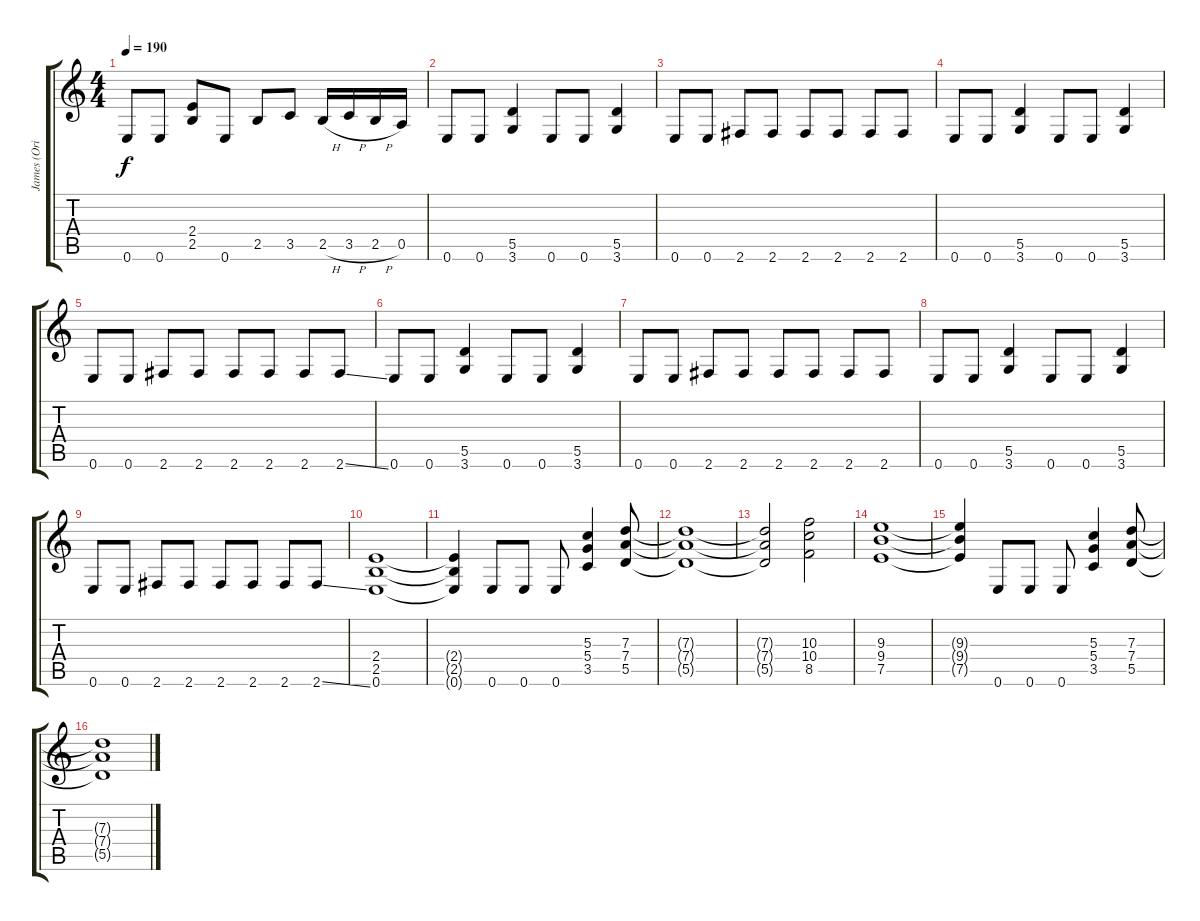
\track ("James (Original track) MUTE THIS!!!" "James (Ori") {instrument distortionguitar}
\staff {score tabs}
\tuning (E4 B3 G3 D3 A2 E2) {hide}
\ts (4 4)
\tempo 190
\clef g2
\ks c
0.6.8{dy f} 0.6.8 (2.4 2.5).8 0.6.8 2.5.8 3.5.8 2.5{h}.16 3.5{h}.16 2.5{h}.16 0.5.16 |
0.6.8 0.6.8 (5.5 3.6).4 0.6.8 0.6.8 (5.5 3.6).4 |
0.6.8 0.6.8 2.6.8 2.6.8 2.6.8 2.6.8 2.6.8 2.6.8 |
0.6.8 0.6.8 (5.5 3.6).4 0.6.8 0.6.8 (5.5 3.6).4 |
0.6.8 0.6.8 2.6.8 2.6.8 2.6.8 2.6.8 2.6.8 2.6{ss}.8 |
0.6.8 0.6.8 (5.5 3.6).4 0.6.8 0.6.8 (5.5 3.6).4 |
0.6.8 0.6.8 2.6.8 2.6.8 2.6.8 2.6.8 2.6.8 2.6.8 |
0.6.8 0.6.8 (5.5 3.6).4 0.6.8 0.6.8 (5.5 3.6).4 |
0.6.8 0.6.8 2.6.8 2.6.8 2.6.8 2.6.8 2.6.8 2.6{ss}.8 |
(2.4 2.5 0.6).1 |
(2.4{t} 2.5{t} 0.6{t}).4 0.6.8 0.6.8 0.6.8 (5.3 5.4 3.5).4 (7.3 7.4 5.5).8 |
(7.3{t} 7.4{t} 5.5{t}).1 |
(7.3{t} 7.4{t} 5.5{t}).2 (10.3 10.4 8.5).2 |
(9.3 9.4 7.5).1 |
(9.3{t} 9.4{t} 7.5{t}).4 0.6.8 0.6.8 0.6.8 (5.3 5.4 3.5).4 (7.3 7.4 5.5).8 |
(7.3{t} 7.4{t} 5.5{t}).1
